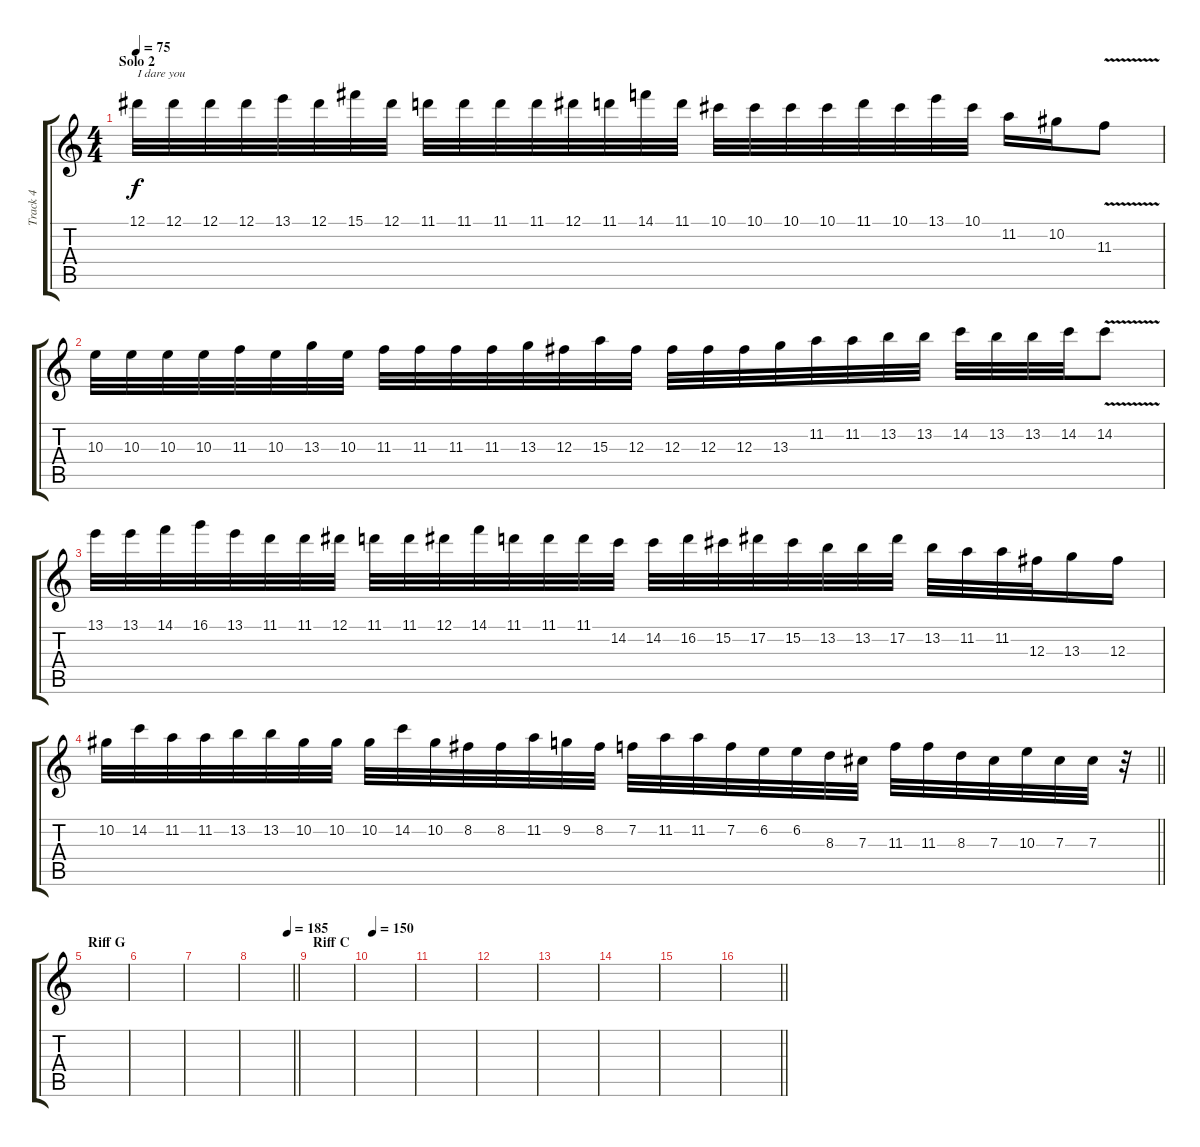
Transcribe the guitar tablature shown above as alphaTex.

\track ("Track 4" "Track 4") {instrument distortionguitar}
\staff {score tabs}
\tuning (Eb4 Bb3 Gb3 Db3 Ab2 Eb2) {hide}
\ts (4 4)
\section ("" "Solo 2")
\tempo 75
\clef g2
\ks c
12.1.32{txt "I dare you" dy f volume 14} 12.1.32 12.1.32 12.1.32 13.1.32 12.1.32 15.1.32 12.1.32 11.1.32 11.1.32 11.1.32 11.1.32 12.1.32 11.1.32 14.1.32 11.1.32 10.1.32 10.1.32 10.1.32 10.1.32 11.1.32 10.1.32 13.1.32 10.1.32 11.2.16 10.2.16 11.3{v}.8 |
10.3.32 10.3.32 10.3.32 10.3.32 11.3.32 10.3.32 13.3.32 10.3.32 11.3.32 11.3.32 11.3.32 11.3.32 13.3.32 12.3.32 15.3.32 12.3.32 12.3.32 12.3.32 12.3.32 13.3.32 11.2.32 11.2.32 13.2.32 13.2.32 14.2.32 13.2.32 13.2.32 14.2.32 14.2{v}.8 |
13.1.32 13.1.32 14.1.32 16.1.32 13.1.32 11.1.32 11.1.32 12.1.32 11.1.32 11.1.32 12.1.32 14.1.32 11.1.32 11.1.32 11.1.32 14.2.32 14.2.32 16.2.32 15.2.32 17.2.32 15.2.32 13.2.32 13.2.32 17.2.32 13.2.32 11.2.32 11.2.32 12.3.32 13.3.16{volume 11} 12.3.16 |
\barLineRight lightlight
10.2.32{volume 14} 14.2.32 11.2.32 11.2.32 13.2.32 13.2.32 10.2.32 10.2.32 10.2.32 14.2.32 10.2.32 8.2.32 8.2.32 11.2.32 9.2.32 8.2.32 7.2.32 11.2.32 11.2.32 7.2.32 6.2.32 6.2.32 8.3.32 7.3.32 11.3.32 11.3.32 8.3.32 7.3.32 10.3.32 7.3.32 7.3.32 r.32 |
\section ("" "Riff G")
|
|
|
\tempo (185 0.875)
\barLineRight lightlight
|
\section ("" "Riff C")
|
\tempo 150
|
|
|
|
|
|
\barLineRight lightlight
